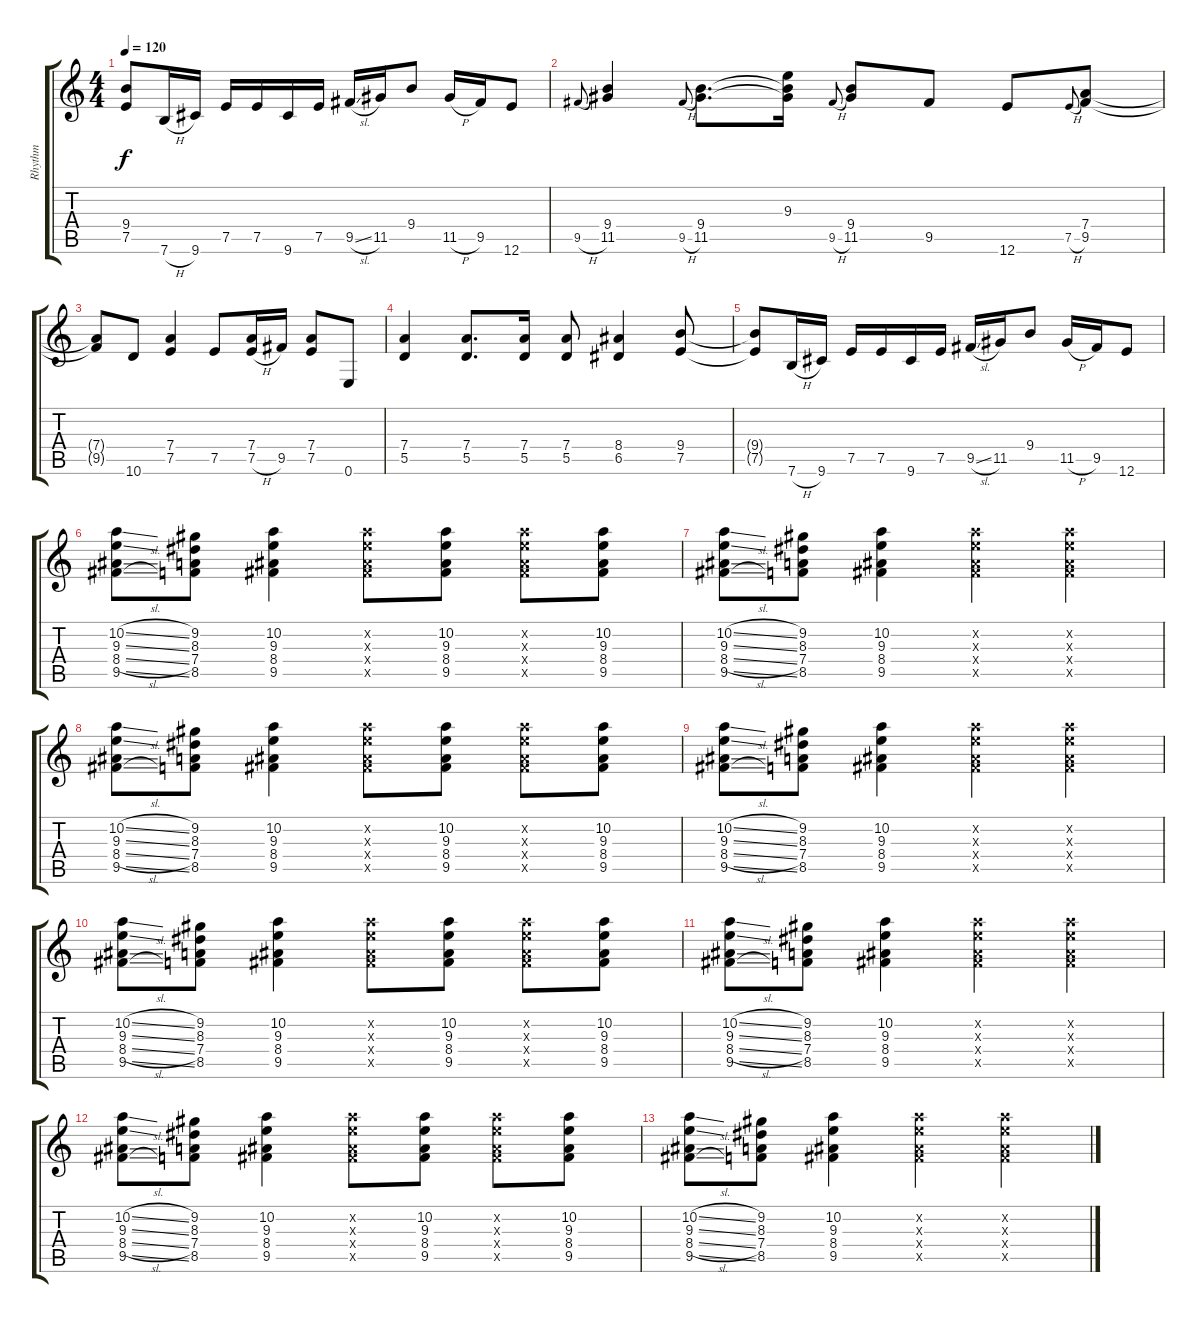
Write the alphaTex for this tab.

\track ("Rhythm" "Rhythm") {instrument overdrivenguitar}
\staff {score tabs}
\tuning (E4 B3 G3 D3 A2 E2) {hide}
\ts (4 4)
\tempo 120
\clef g2
\ks c
(9.4{t} 7.5{t}).8{dy f} 7.6{h}.16 9.6.16 7.5.16 7.5.16 9.6.16 7.5.16 9.5{sl}.16 11.5.16 9.4.8 11.5{h}.16 9.5.16 12.6.8 |
9.5{h}.8{gr onbeat} (9.4 11.5).4 9.5{h}.8{gr onbeat} (9.4 11.5).8{d} (9.3 9.4{t} 11.5{t}).16 9.5{h}.8{gr onbeat} (9.4 11.5).8 9.5.8 12.6.8 7.5{h}.8{gr onbeat} (7.4 9.5).8 |
(7.4{t} 9.5{t}).8 10.6.8 (7.4 7.5).4 7.5.8 (7.4 7.5{h}).16 9.5.16 (7.4 7.5).8 0.6.8 |
(7.4 5.5).4 (7.4 5.5).8{d} (7.4 5.5).16 (7.4 5.5).8 (8.4 6.5).4 (9.4 7.5).8 |
(9.4{t} 7.5{t}).8 7.6{h}.16 9.6.16 7.5.16 7.5.16 9.6.16 7.5.16 9.5{sl}.16 11.5.16 9.4.8 11.5{h}.16 9.5.16 12.6.8 |
(10.2{sl} 9.3{sl} 8.4{sl} 9.5{sl}).8 (9.2 8.3 7.4 8.5).8 (10.2 9.3 8.4 9.5).4 (10.2{x} 9.3{x} 8.4{x} 9.5{x}).8 (10.2 9.3 8.4 9.5).8 (10.2{x} 9.3{x} 8.4{x} 9.5{x}).8 (10.2 9.3 8.4 9.5).8 |
(10.2{sl} 9.3{sl} 8.4{sl} 9.5{sl}).8 (9.2 8.3 7.4 8.5).8 (10.2 9.3 8.4 9.5).4 (10.2{x} 9.3{x} 8.4{x} 9.5{x}).4 (10.2{x} 9.3{x} 8.4{x} 9.5{x}).4 |
(10.2{sl} 9.3{sl} 8.4{sl} 9.5{sl}).8 (9.2 8.3 7.4 8.5).8 (10.2 9.3 8.4 9.5).4 (10.2{x} 9.3{x} 8.4{x} 9.5{x}).8 (10.2 9.3 8.4 9.5).8 (10.2{x} 9.3{x} 8.4{x} 9.5{x}).8 (10.2 9.3 8.4 9.5).8 |
(10.2{sl} 9.3{sl} 8.4{sl} 9.5{sl}).8 (9.2 8.3 7.4 8.5).8 (10.2 9.3 8.4 9.5).4 (10.2{x} 9.3{x} 8.4{x} 9.5{x}).4 (10.2{x} 9.3{x} 8.4{x} 9.5{x}).4 |
(10.2{sl} 9.3{sl} 8.4{sl} 9.5{sl}).8 (9.2 8.3 7.4 8.5).8 (10.2 9.3 8.4 9.5).4 (10.2{x} 9.3{x} 8.4{x} 9.5{x}).8 (10.2 9.3 8.4 9.5).8 (10.2{x} 9.3{x} 8.4{x} 9.5{x}).8 (10.2 9.3 8.4 9.5).8 |
(10.2{sl} 9.3{sl} 8.4{sl} 9.5{sl}).8 (9.2 8.3 7.4 8.5).8 (10.2 9.3 8.4 9.5).4 (10.2{x} 9.3{x} 8.4{x} 9.5{x}).4 (10.2{x} 9.3{x} 8.4{x} 9.5{x}).4 |
(10.2{sl} 9.3{sl} 8.4{sl} 9.5{sl}).8 (9.2 8.3 7.4 8.5).8 (10.2 9.3 8.4 9.5).4 (10.2{x} 9.3{x} 8.4{x} 9.5{x}).8 (10.2 9.3 8.4 9.5).8 (10.2{x} 9.3{x} 8.4{x} 9.5{x}).8 (10.2 9.3 8.4 9.5).8 |
(10.2{sl} 9.3{sl} 8.4{sl} 9.5{sl}).8 (9.2 8.3 7.4 8.5).8 (10.2 9.3 8.4 9.5).4 (10.2{x} 9.3{x} 8.4{x} 9.5{x}).4 (10.2{x} 9.3{x} 8.4{x} 9.5{x}).4
